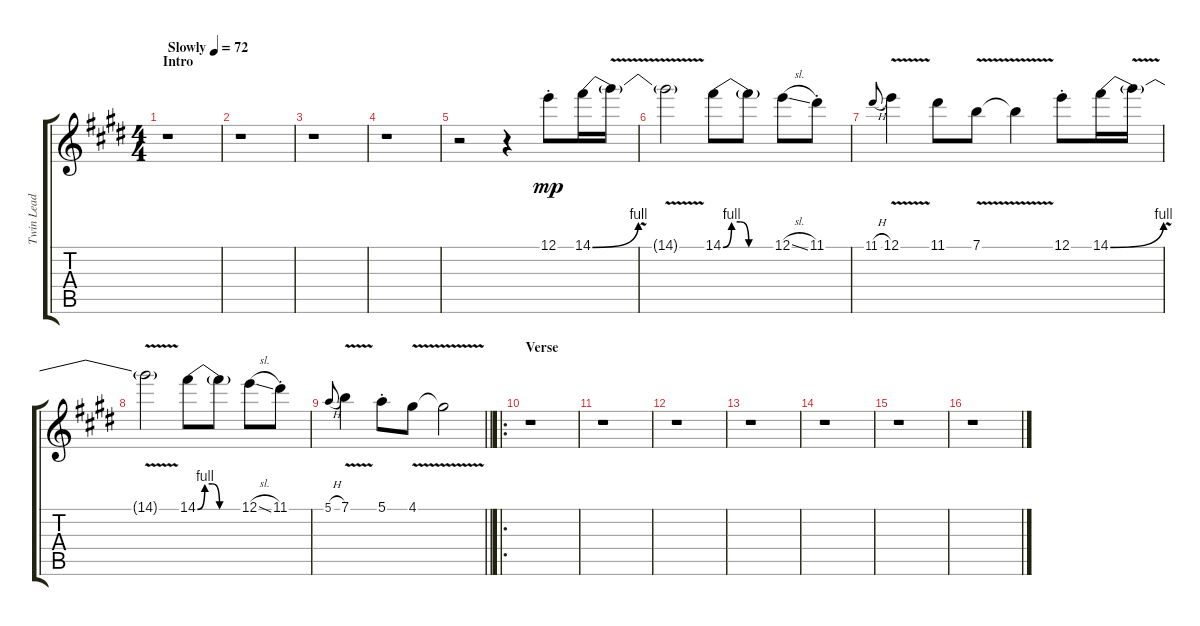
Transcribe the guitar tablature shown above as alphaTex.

\track ("Twin Lead 2" "Twin Lead ") {instrument electricguitarclean}
\staff {score tabs}
\tuning (E4 B3 G3 D3 A2 E2) {hide}
\ts (4 4)
\section ("" "Intro")
\tempo (72 "Slowly")
\clef g2
\ks e
r.1{dy mp instrument electricguitarclean} |
r.1 |
r.1 |
r.1 |
r.2 r.4 12.1{st}.8 14.1{be (bend 0 0 60 4)}.16 14.1{v t}.16 |
14.1{t}.2 14.1{be (custom 0 0 10 4 20 4 30 0 60 0)}.8 14.1{t}.8 12.1{sl}.8 11.1{st}.8 |
11.1{h}.8{gr onbeat} 12.1{v}.4 11.1.8 7.1{v}.8 7.1{t}.4 12.1{st}.8 14.1{be (bend 0 0 60 4)}.16 14.1{v t}.16 |
14.1{t}.2 14.1{be (custom 0 0 10 4 20 4 30 0 60 0)}.8 14.1{t}.8 12.1{sl}.8 11.1{st}.8 |
\barLineRight lightlight
5.1{h}.8{gr onbeat} 7.1{v}.4 5.1{st}.8 4.1{v}.8 4.1{t}.2 |
\ro
\section ("" "Verse")
r.1 |
r.1 |
r.1 |
r.1 |
r.1 |
r.1 |
r.1
